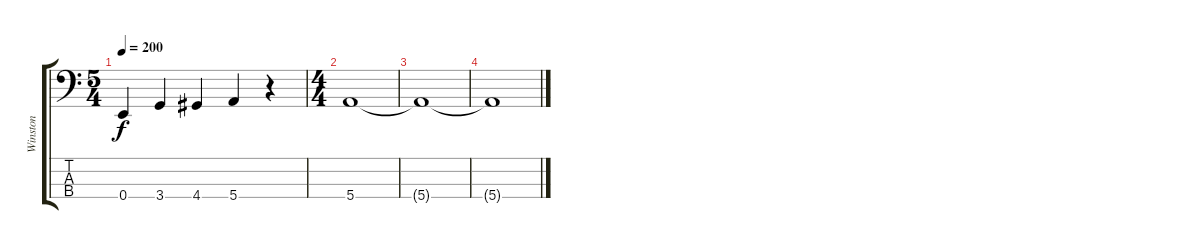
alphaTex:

\track ("Winston" "Winston") {instrument electricbasspick}
\staff {score tabs}
\tuning (G2 D2 A1 E1) {hide}
\ts (5 4)
\tempo 200
\clef f4
\ks c
0.4.4{dy f} 3.4.4 4.4.4 5.4.4 r.4 |
\ts (4 4)
5.4.1 |
5.4{t}.1 |
5.4{t}.1
